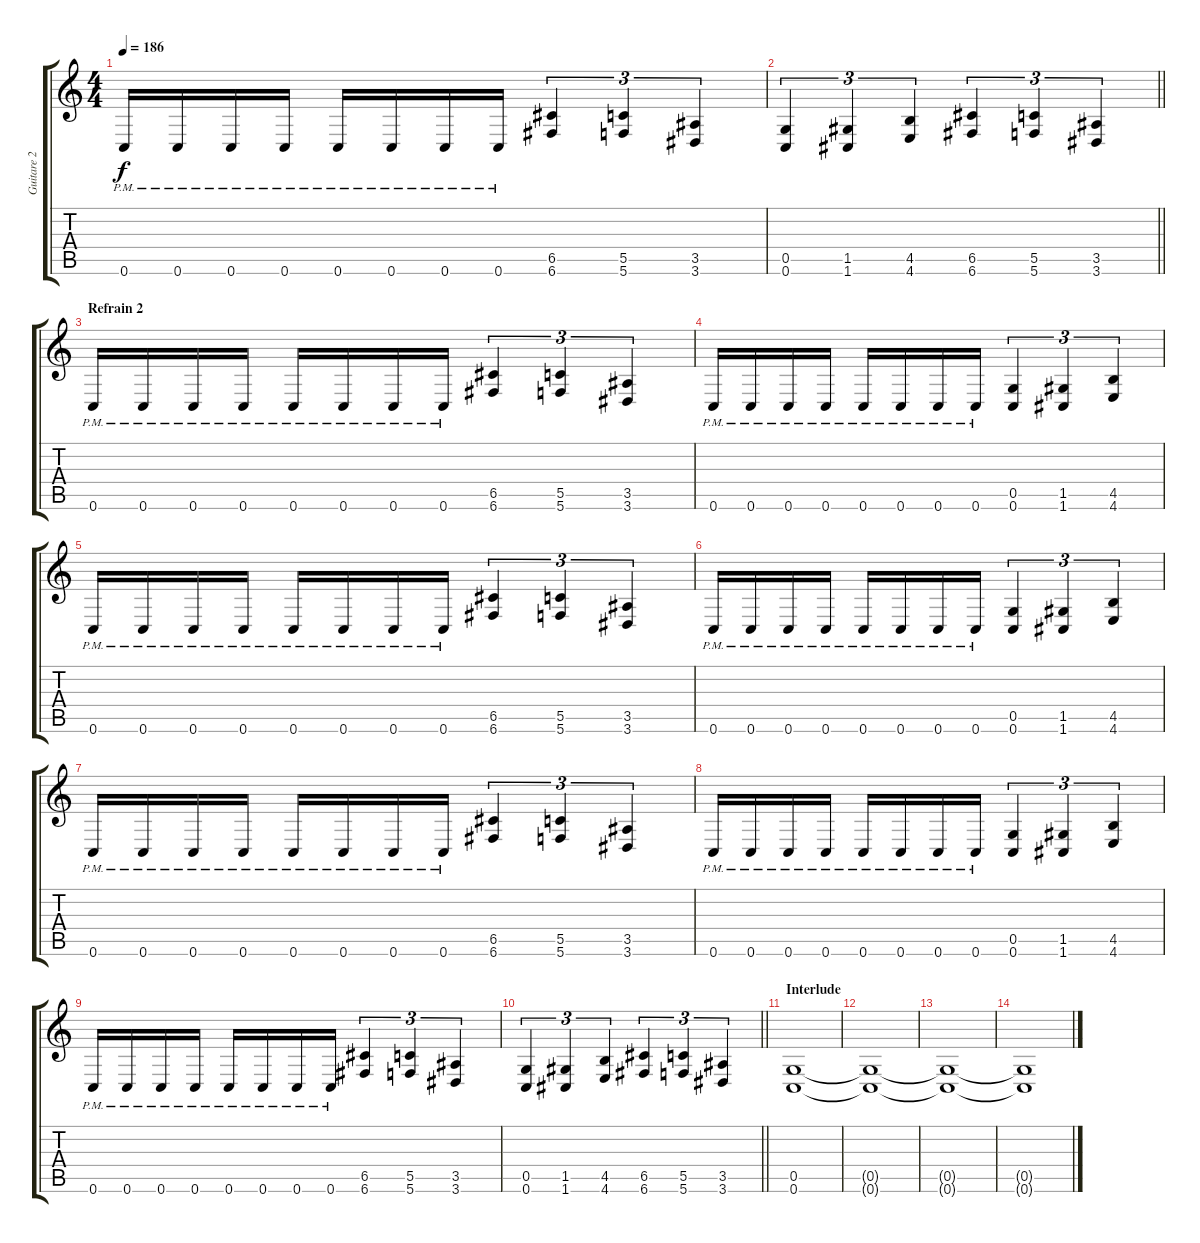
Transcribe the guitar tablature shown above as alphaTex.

\track ("Guitare 2" "Guitare 2") {instrument distortionguitar}
\staff {score tabs}
\tuning (D4 A3 F3 C3 G2 C2) {hide}
\ts (4 4)
\tempo 186
\clef g2
\ks c
0.6{pm}.16{dy f} 0.6{pm}.16 0.6{pm}.16 0.6{pm}.16 0.6{pm}.16 0.6{pm}.16 0.6{pm}.16 0.6{pm}.16 (6.5 6.6).4{tu (3 2)} (5.5 5.6).4{tu (3 2)} (3.5 3.6).4{tu (3 2)} |
\barLineRight lightlight
(0.5 0.6).4{tu (3 2)} (1.5 1.6).4{tu (3 2)} (4.5 4.6).4{tu (3 2)} (6.5 6.6).4{tu (3 2)} (5.5 5.6).4{tu (3 2)} (3.5 3.6).4{tu (3 2)} |
\section ("" "Refrain 2")
0.6{pm}.16 0.6{pm}.16 0.6{pm}.16 0.6{pm}.16 0.6{pm}.16 0.6{pm}.16 0.6{pm}.16 0.6{pm}.16 (6.5 6.6).4{tu (3 2)} (5.5 5.6).4{tu (3 2)} (3.5 3.6).4{tu (3 2)} |
0.6{pm}.16 0.6{pm}.16 0.6{pm}.16 0.6{pm}.16 0.6{pm}.16 0.6{pm}.16 0.6{pm}.16 0.6{pm}.16 (0.5 0.6).4{tu (3 2)} (1.5 1.6).4{tu (3 2)} (4.5 4.6).4{tu (3 2)} |
0.6{pm}.16 0.6{pm}.16 0.6{pm}.16 0.6{pm}.16 0.6{pm}.16 0.6{pm}.16 0.6{pm}.16 0.6{pm}.16 (6.5 6.6).4{tu (3 2)} (5.5 5.6).4{tu (3 2)} (3.5 3.6).4{tu (3 2)} |
0.6{pm}.16 0.6{pm}.16 0.6{pm}.16 0.6{pm}.16 0.6{pm}.16 0.6{pm}.16 0.6{pm}.16 0.6{pm}.16 (0.5 0.6).4{tu (3 2)} (1.5 1.6).4{tu (3 2)} (4.5 4.6).4{tu (3 2)} |
0.6{pm}.16 0.6{pm}.16 0.6{pm}.16 0.6{pm}.16 0.6{pm}.16 0.6{pm}.16 0.6{pm}.16 0.6{pm}.16 (6.5 6.6).4{tu (3 2)} (5.5 5.6).4{tu (3 2)} (3.5 3.6).4{tu (3 2)} |
0.6{pm}.16 0.6{pm}.16 0.6{pm}.16 0.6{pm}.16 0.6{pm}.16 0.6{pm}.16 0.6{pm}.16 0.6{pm}.16 (0.5 0.6).4{tu (3 2)} (1.5 1.6).4{tu (3 2)} (4.5 4.6).4{tu (3 2)} |
0.6{pm}.16 0.6{pm}.16 0.6{pm}.16 0.6{pm}.16 0.6{pm}.16 0.6{pm}.16 0.6{pm}.16 0.6{pm}.16 (6.5 6.6).4{tu (3 2)} (5.5 5.6).4{tu (3 2)} (3.5 3.6).4{tu (3 2)} |
\barLineRight lightlight
(0.5 0.6).4{tu (3 2)} (1.5 1.6).4{tu (3 2)} (4.5 4.6).4{tu (3 2)} (6.5 6.6).4{tu (3 2)} (5.5 5.6).4{tu (3 2)} (3.5 3.6).4{tu (3 2)} |
\section ("" "Interlude")
(0.5 0.6).1 |
(0.5{t} 0.6{t}).1 |
(0.5{t} 0.6{t}).1 |
(0.5{t} 0.6{t}).1
